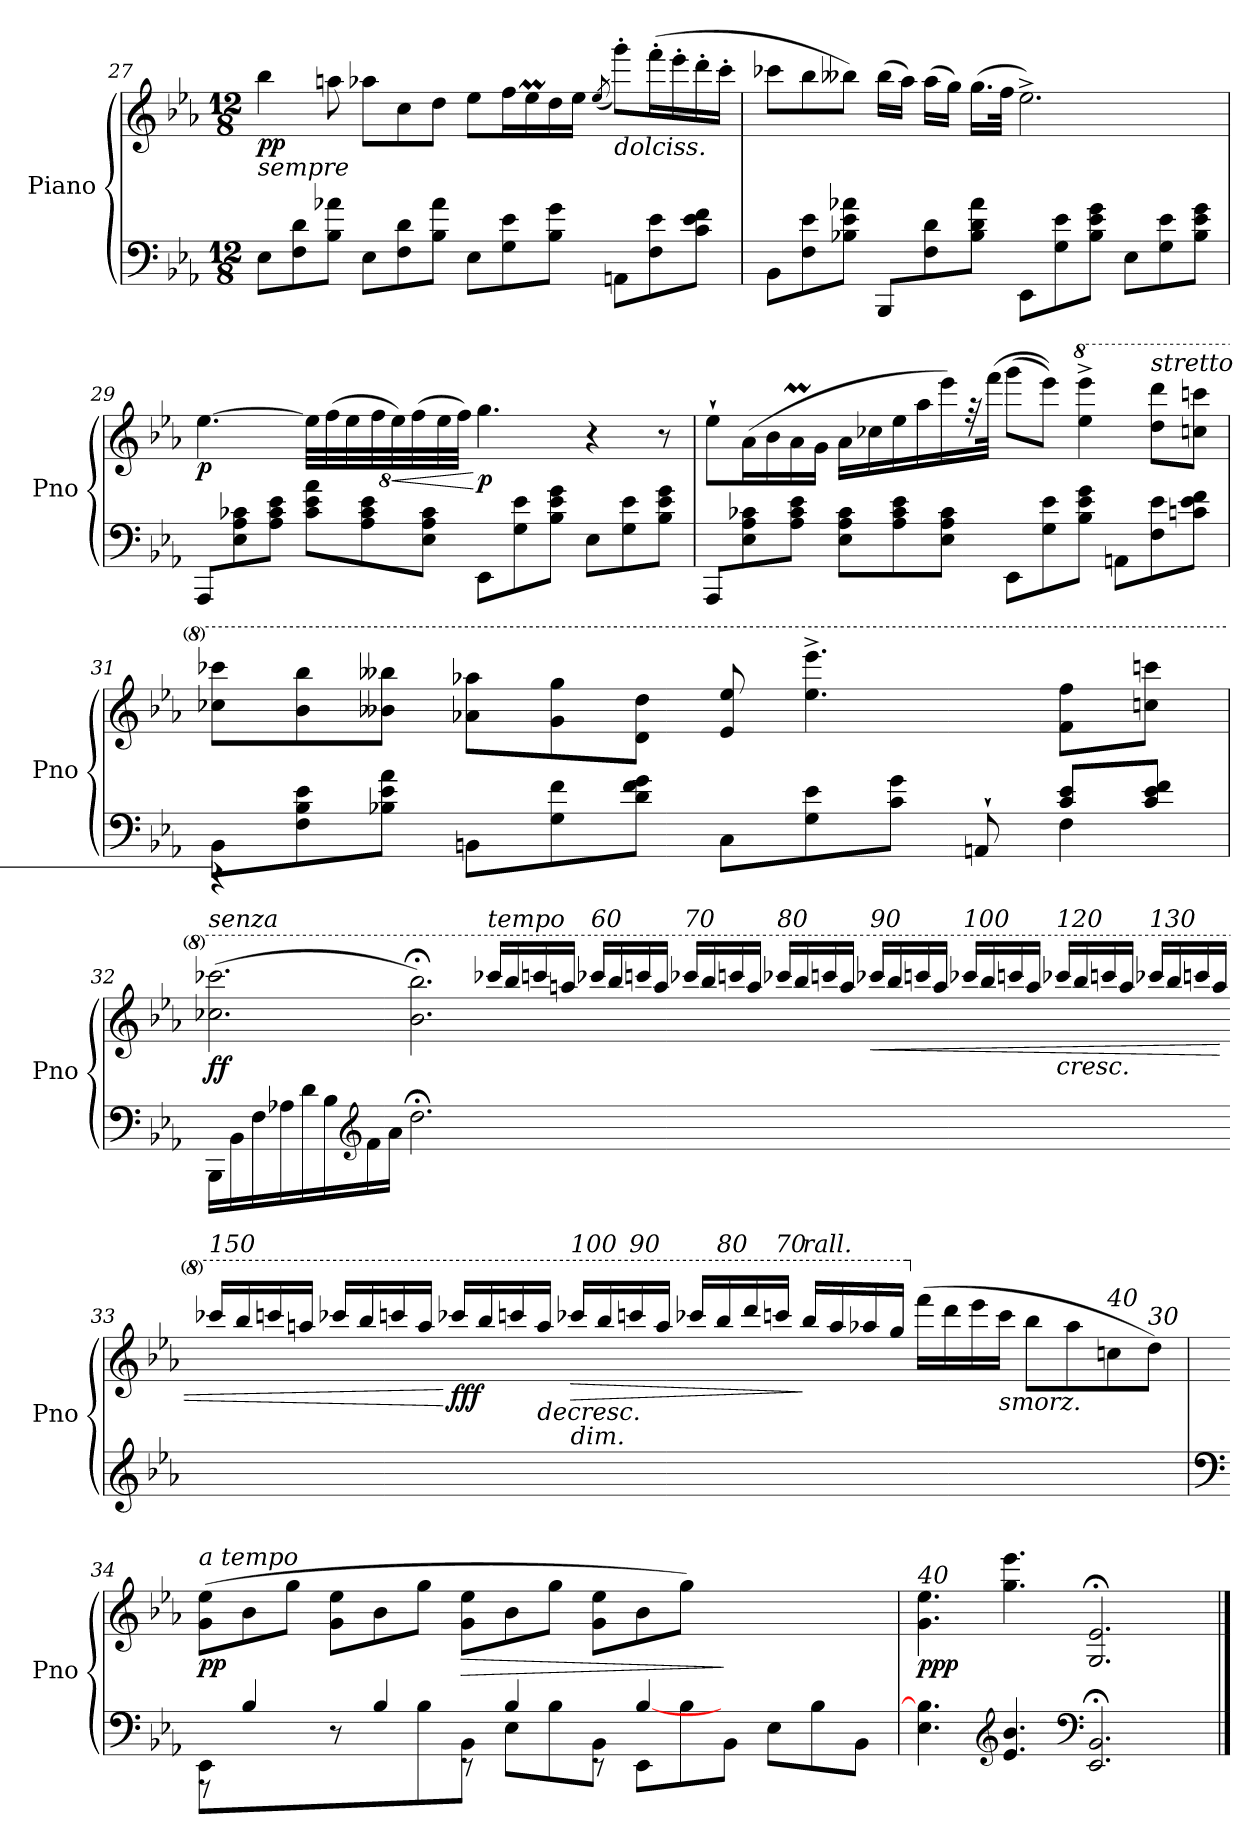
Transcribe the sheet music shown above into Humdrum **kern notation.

**kern	**kern	**dynam
*part1	*part1	*part1
*staff2	*staff1	*staff1/2
*I"Piano	*	*
*I'Pno	*	*
!!LO:LB:g=z
*clefF4	*clefG2	*
*k[b-e-a-]	*k[b-e-a-]	*
*M12/8	*M12/8	*
=27	=27	=27
!	!LO:TX:b:i:t=sempre	!
!	!	!LO:DY:b
8E-\L	4bb-\	pp
8F\ 8d\	.	.
8B-\ 8a-X\J	8aan\	.
8E-\L	8aa-X\L	.
8F\ 8d\	8cc\	.
8B-\ 8a-\J	8dd\J	.
8E-\L	8ee-\L	.
8G\ 8e-\	16ff\L	.
.	16ee-M\	.
8B-\ 8g\J	16dd\	.
.	16ee-\JJ	.
.	(>8qee-/	.
!	!LO:TX:b:i:t=dolciss.	!
8AAn\L	8ggg'\L)	.
8F\ 8e-\	(>16fff'\L	.
.	16eee-'\	.
8c\ 8e-\ 8f\J	16ddd'\	.
.	16ccc'\JJ	.
!!LO:LB:g=z
=28	=28	=28
8BB-\L	8ccc-X\L	.
8F\ 8e-\	8bb-\	.
8B-X\ 8e-\ 8a-X\J	8bb--X\J)	.
8BBB-/L	(>16bb--\LL	.
.	16aa-\JJ)	.
8F\ 8d\	(>16aa-\LL	.
.	16gg\JJ)	.
8B-\ 8d\ 8a-\J	(>16.gg\LL	.
.	32ff\JJk	.
8EE-\L	2.ee-^\)	.
8G\ 8e-\	.	.
8B-\ 8e-\ 8g\J	.	.
8E-\L	.	.
8G\ 8e-\	.	.
8B-\ 8e-\ 8g\J	.	.
=29	=29	=29
!	!	!LO:DY:b
8AAA-/L	[4.ee-\	p
8E-\ 8A-\ 8c-X\	.	.
8A-\ 8c-\ 8e-\J	.	.
*	*Xbrackettup	*
8c-\ 8e-\ 8a-\L	64%3ee-\LL]	.
.	(>64%3ff\	.
.	64%3ee-\	.
8A-\ 8c-\ 8e-\	.	.
.	64%3ff\	.
!	!	!LO:HP:b
.	64%3ee-\)	<
.	(>64%3ff\	.
8E-\ 8A-\ 8c-\J	.	.
.	64%3ee-\	.
.	64%3ff\JJ)	.
!	!	!LO:DY:n=1:b
8EE-\L	4.gg\	[ p
8G\ 8e-\	.	.
8B-\ 8e-\ 8g\J	.	.
8E-\L	4r	.
8G\ 8e-\	.	.
8B-\ 8e-\ 8g\J	8r	.
!!LO:PB:g=z
=30	=30	=30
!	!	!LO:DY:b
8AAA-/L	8ee-`\L	other-dynamics
8E-\ 8A-\ 8c-X\	(>16a-\L	.
.	16b-\	.
8A-\ 8c-\ 8e-\J	16a-M\	.
.	16g\JJ	.
8E-\ 8A-\ 8c-\L	16a-\LL	.
.	16cc-X\	.
8A-\ 8c-\ 8e-\	16ee-\	.
.	16aa-\	.
8E-\ 8A-\ 8c-\J	16eee-\)	.
.	32rff	.
.	(>32fff\JJk	.
8EE-\L	(>8ggg\L	.
8G\ 8e-\	8eee-\J))	.
*	*8va	*
8B-\ 8e-\ 8g\J	4eee-\^ 4eeee-\^	.
8AAn\L	.	.
!	!LO:TX:a:i:t=stretto	!
8F\ 8e-\	8ddd\ 8dddd\L	.
8cn\ 8e-\ 8f\J	8cccn\ 8ccccn\J	.
=31	=31	=31
*^	*	*
!	!LO:N:vis=1.	!	!
8BB-\L	4%5r	8ccc-X\ 8cccc-X\L	.
8F\ 8B-\ 8e-\	.	8bb-\ 8bbb-\	.
8B-X\ 8e-\ 8a-\J	.	8bb--X\ 8bbb--X\J	.
8BBn\L	.	8aa-X\ 8aaa-X\L	.
8G\ 8f\	.	8gg\ 8ggg\	.
8d\ 8f\ 8g\J	.	8dd\ 8ddd\J	.
8C\L	.	8ee-/ 8eee-/	.
8G\ 8e-\	.	4.eee-\^ 4.eeee-\^	.
8c\ 8g\J	.	.	.
8AAn`/	.	.	.
4F\	8c/ 8e-/L	8ff\ 8fff\L	.
.	8c/ 8e-/ 8f/J	8cccn\ 8ccccn\J	.
*v	*v	*	*
!!LO:PB:g=z
=32	=32	=32
*Xtuplet	*	*
*^	*	*
!	!	!LO:TX:a:i:t=senza	!
!	!	!	!LO:DY:b
*v	*v	*	*
32%3BBB-\L	(>2.ccc-X\ 2.cccc-X\	ff
32%3BB-\	.	.
32%3F\	.	.
32%3A-X\	.	.
32%3d\	.	.
32%3B-\	.	.
*clefG2	*	*
32%3f\	.	.
32%3a-\J	.	.
2.dd;<\	2.bb-\;< 2.bbb-\;<)	.
!	!LO:TX:a:i:t=tempo	!
2ryy	16cccc-X/LL	.
.	16bbb-/	.
.	16ccccn/	.
.	16aaan/JJ	.
!	!LO:TX:a:i:t=60	!
.	16cccc-X/LL	.
.	16bbb-/	.
.	16ccccn/	.
.	16aaa/JJ	.
!	!LO:TX:a:i:t=70	!
1ryy	16cccc-X/LL	.
.	16bbb-/	.
.	16ccccn/	.
.	16aaa/JJ	.
!	!LO:TX:a:i:t=80	!
.	16cccc-X/LL	.
.	16bbb-/	.
.	16ccccn/	.
.	16aaa/JJ	.
!	!LO:TX:a:i:t=90	!
!	!	!LO:HP:b
.	16cccc-X/LL	<
.	16bbb-/	.
.	16ccccn/	.
.	16aaa/JJ	.
!	!LO:TX:a:i:t=100	!
.	16cccc-X/LL	.
.	16bbb-/	.
.	16ccccn/	.
.	16aaa/JJ	.
!	!LO:TX:b:i:t=cresc.	!
!	!LO:TX:a:i:t=120	!
2ryy	16cccc-X/LL	.
.	16bbb-/	.
.	16ccccn/	.
.	16aaa/JJ	.
!	!LO:TX:a:i:t=130	!
.	16cccc-X/LL	.
.	16bbb-/	.
.	16ccccn/	.
.	16aaa/JJ	.
!!LO:LB:g=z
=33-	=33-	=33-
!	!LO:TX:a:i:t=150	!
1.ryy	16cccc-X/LL	.
.	16bbb-/	.
.	16ccccn/	.
.	16aaan/JJ	.
.	16cccc-X/LL	.
.	16bbb-/	.
.	16ccccn/	.
.	16aaa/JJ	.
!	!	!LO:DY:n=1:b
.	16cccc-X/LL	[ fff
.	16bbb-/	.
.	16ccccn/	.
!	!	!LO:HP:b
.	16aaa/JJ	>
!	!LO:TX:b:i:t=dim.	!
!	!LO:TX:a:i:t=100	!
!	!	!LO:HP:b
.	16cccc-X/LL	>
.	16bbb-/	.
!	!LO:TX:a:i:t=90	!
.	16ccccn/	.
.	16aaa/JJ	.
.	16cccc-X/LL	.
!	!LO:TX:a:i:t=80	!
.	16bbb-/	.
.	16dddd/	.
!	!LO:TX:a:i:t=70	!
.	16ccccn/JJ	.
!	!LO:TX:a:i:t=rall.	!
.	16bbb-/LL	]
.	16aaa/	.
.	16aaa-X/	.
.	16ggg/JJ	.
*	*X8va	*
2ryy	(>16fff\LL	.
.	16ddd\	.
.	16eee-\	.
!	!LO:TX:b:i:t=smorz.	!
.	16ccc\JJ	.
.	8bb-\L	.
.	8aa-\	.
!	!LO:TX:a:i:t=40	!
4ryy	8cc\	.
!	!LO:TX:a:i:t=30	!
.	8dd\J)	.
.	.	]
!!LO:LB:g=z
=34	=34	=34
*clefF4	*	*
*^	*	*
!	!	!LO:TX:a:i:t=a tempo	!
!	!	!	!LO:DY:b
8EE-\L	8r	(>8g\ 8ee-\L	pp
2ryy	4B-/	8b-\	.
.	.	8gg\J	.
.	8r	8g\ 8ee-\L	.
.	4B-/	8b-\	.
8B-\	.	8gg\J	.
!	!	!	!LO:HP:b
8BB-\J	8r	8g\ 8ee-\L	>
8E-\L	4B-/	8b-\	.
8B-\	.	8gg\J	.
8BB-\J	8r	8g\ 8ee-\L	.
8EE-\L	[4B-/	8b-\	.
8B-\	.	8gg\J)	.
8BB-\J	2ryy	2ryy	]
8E-\L	.	.	.
8B-\	.	.	.
8BB-\J	.	.	.
*v	*v	*	*
=35	=35	=35
!	!LO:TX:a:i:t=40	!
!	!	!LO:DY:b
4.E-\ 4.B-\]	4.g\ 4.ee-\	ppp
*clefG2	*	*
4.e-/ 4.b-/	4.gg\ 4.eee-\	.
*clefF4	*	*
2.EE-/;< 2.BB-/;<	2.G/;< 2.e-/;<	.
==	==	==
*-	*-	*-
